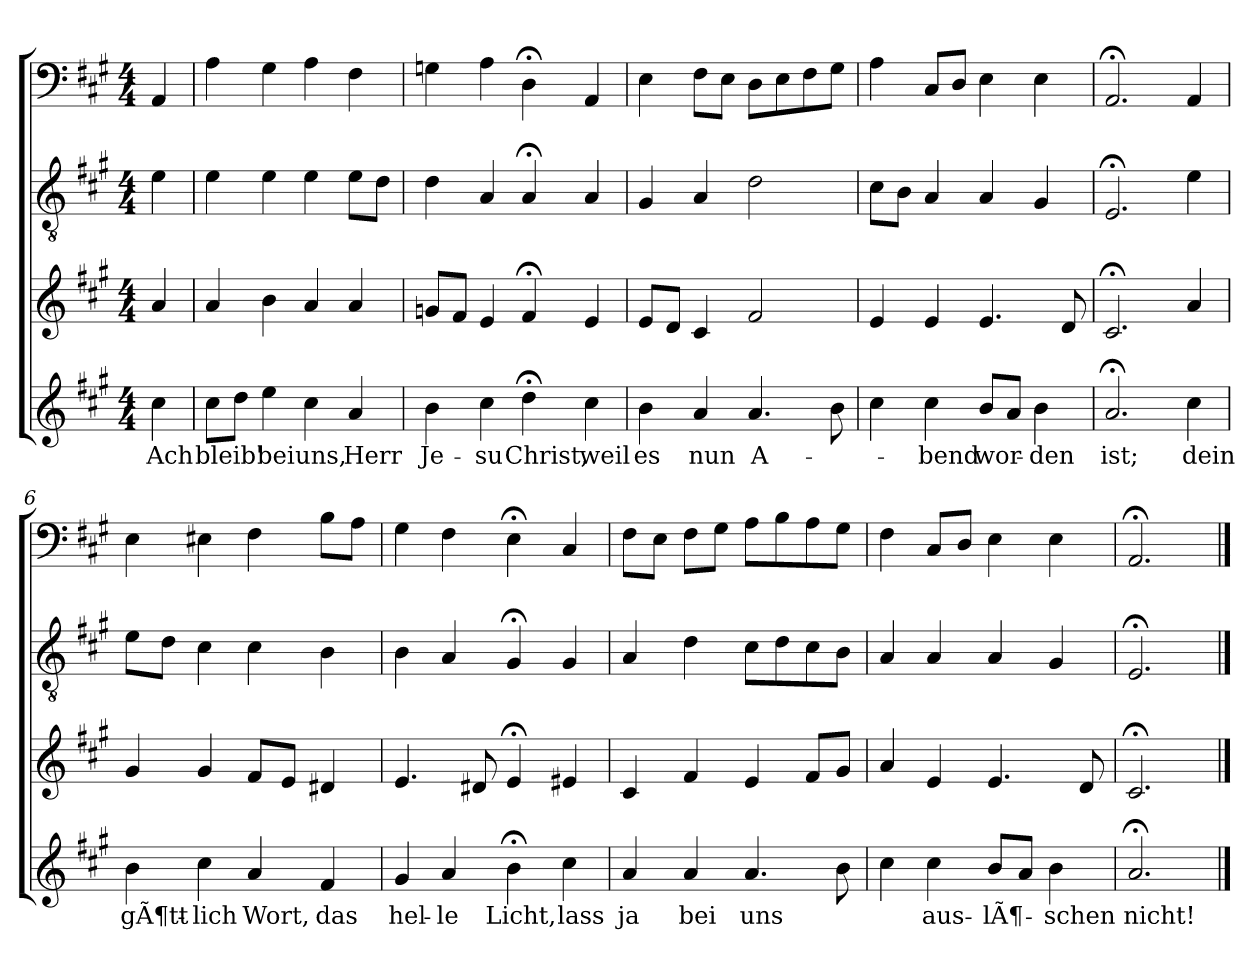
**kern	**text	**kern	**kern	**kern
*part4	*part4	*part3	*part2	*part1
*staff4	*staff4	*staff3	*staff2	*staff1
*clefG2	*	*clefG2	*clefGv2	*clefF4
*k[f#c#g#]	*	*k[f#c#g#]	*k[f#c#g#]	*k[f#c#g#]
*A:	*	*A:	*A:	*A:
*M4/4	*	*M4/4	*M4/4	*M4/4
=	=	=	=	=
4cc#	Ach	4a	4e	4AA
=1	=1	=1	=1	=1
8cc#L	bleib'	4a	4e	4A
8ddJ	.	.	.	.
4ee	bei	4b	4e	4G#
4cc#	uns,	4a	4e	4A
4a	Herr	4a	8eL	4F#
.	.	.	8dJ	.
=2	=2	=2	=2	=2
4b	Je-	8gnL	4d	4Gn
.	.	8f#J	.	.
4cc#	-su	4e	4A	4A
4dd;<	Christ,	4f#;<	4A;<	4D;<
4cc#	weil	4e	4A	4AA
=3	=3	=3	=3	=3
4b	es	8eL	4G#	4E
.	.	8dJ	.	.
4a	nun	4c#	4A	8F#L
.	.	.	.	8EJ
4.a	A-	2f#	2d	8DL
.	.	.	.	8E
.	.	.	.	8F#
8b	.	.	.	8G#J
=4	=4	=4	=4	=4
4cc#	.	4e	8c#L	4A
.	.	.	8BJ	.
4cc#	-bend	4e	4A	8C#L
.	.	.	.	8DJ
8bL	wor-	4.e	4A	4E
8aJ	.	.	.	.
4b	-den	.	4G#	4E
.	.	8d	.	.
=5	=5	=5	=5	=5
2.a;<	ist;	2.c#;<	2.E;<	2.AA;<
4cc#	dein	4a	4e	4AA
=6	=6	=6	=6	=6
4b	gÃ¶tt-	4g#	8eL	4E
.	.	.	8dJ	.
4cc#	-lich	4g#	4c#	4E#X
4a	Wort,	8f#L	4c#	4F#
.	.	8eJ	.	.
4f#	das	4d#X	4B	8BL
.	.	.	.	8AJ
=7	=7	=7	=7	=7
4g#	hel-	4.e	4B	4G#
4a	-le	.	4A	4F#
.	.	8d#X	.	.
4b;<	Licht,	4e;<	4G#;<	4E;<
4cc#	lass	4e#X	4G#	4C#
=8	=8	=8	=8	=8
4a	ja	4c#	4A	8F#L
.	.	.	.	8EJ
4a	bei	4f#	4d	8F#L
.	.	.	.	8G#J
4.a	uns	4e	8c#L	8AL
.	.	.	8d	8B
.	.	8f#L	8c#	8A
8b	.	8g#J	8BJ	8G#J
=9	=9	=9	=9	=9
4cc#	.	4a	4A	4F#
4cc#	aus-	4e	4A	8C#L
.	.	.	.	8DJ
8bL	-lÃ¶-	4.e	4A	4E
8aJ	.	.	.	.
4b	-schen	.	4G#	4E
.	.	8d	.	.
=10	=10	=10	=10	=10
2.a;<	nicht!	2.c#;<	2.E;<	2.AA;<
==	==	==	==	==
*-	*-	*-	*-	*-
